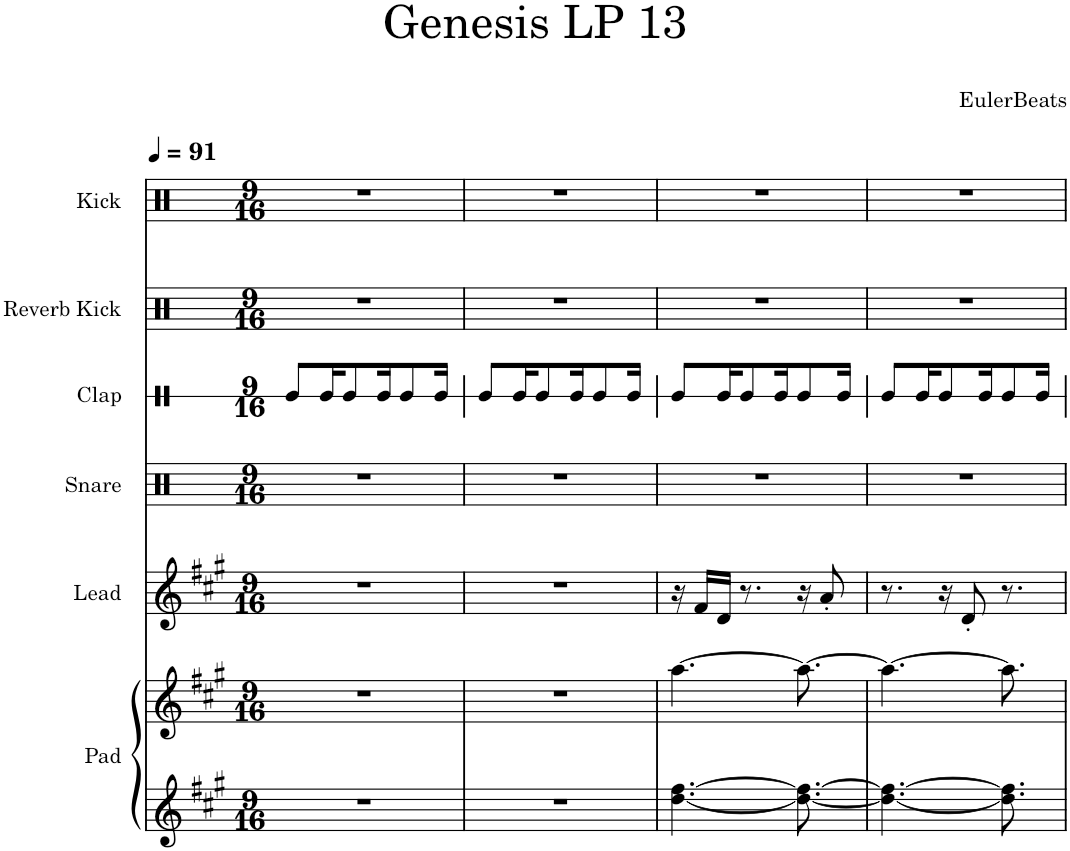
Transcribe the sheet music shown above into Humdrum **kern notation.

**kern	**kern	**kern	**kern	**kern	**kern	**kern
*part6	*part6	*part5	*part4	*part3	*part2	*part1
*staff7	*staff6	*staff5	*staff4	*staff3	*staff2	*staff1
*I"Pad	*	*I"Lead	*I"Snare	*I"Clap	*I"Reverb Kick	*I"Kick
*I'Pad	*	*I'Lead	*I'Snare	*I'Clap	*I'R. Kick	*I'Kick
*	*	*	*	*stria1	*	*
*clefG2	*clefG2	*clefG2	*clefX	*clefX	*clefX	*clefX
*k[f#c#g#]	*k[f#c#g#]	*k[f#c#g#]	*k[f#c#g#]	*k[f#c#g#]	*k[f#c#g#]	*k[f#c#g#]
*M9/16	*M9/16	*M9/16	*M9/16	*M9/16	*M9/16	*M9/16
*MM91	*MM91	*MM91	*MM91	*MM91	*MM91	*MM91
=1	=1	=1	=1	=1	=1	=1
16%9r	16%9r	16%9r	16%9r	8Re/L	16%9r	16%9r
.	.	.	.	16Re/K	.	.
.	.	.	.	8Re/	.	.
.	.	.	.	16Re/K	.	.
.	.	.	.	8Re/	.	.
.	.	.	.	16Re/Jk	.	.
=2	=2	=2	=2	=2	=2	=2
16%9r	16%9r	16%9r	16%9r	8Re/L	16%9r	16%9r
.	.	.	.	16Re/K	.	.
.	.	.	.	8Re/	.	.
.	.	.	.	16Re/K	.	.
.	.	.	.	8Re/	.	.
.	.	.	.	16Re/Jk	.	.
=3	=3	=3	=3	=3	=3	=3
[4.dd\ [4.ff#\	[4.aa\	16r	16%9r	8Re/L	16%9r	16%9r
.	.	16f#/LL	.	.	.	.
.	.	16d/JJ	.	16Re/K	.	.
.	.	8.r	.	8Re/	.	.
.	.	.	.	16Re/K	.	.
8.dd\_ 8.ff#\_	8.aa\_	16r	.	8Re/	.	.
.	.	8a'/	.	.	.	.
.	.	.	.	16Re/Jk	.	.
=4	=4	=4	=4	=4	=4	=4
4.dd\_ 4.ff#\_	4.aa\_	8.r	16%9r	8Re/L	16%9r	16%9r
.	.	.	.	16Re/K	.	.
.	.	16r	.	8Re/	.	.
.	.	8d'/	.	.	.	.
.	.	.	.	16Re/K	.	.
8.dd\] 8.ff#\]	8.aa\]	8.r	.	8Re/	.	.
.	.	.	.	16Re/Jk	.	.
=	=	=	=	=	=	=
*-	*-	*-	*-	*-	*-	*-
